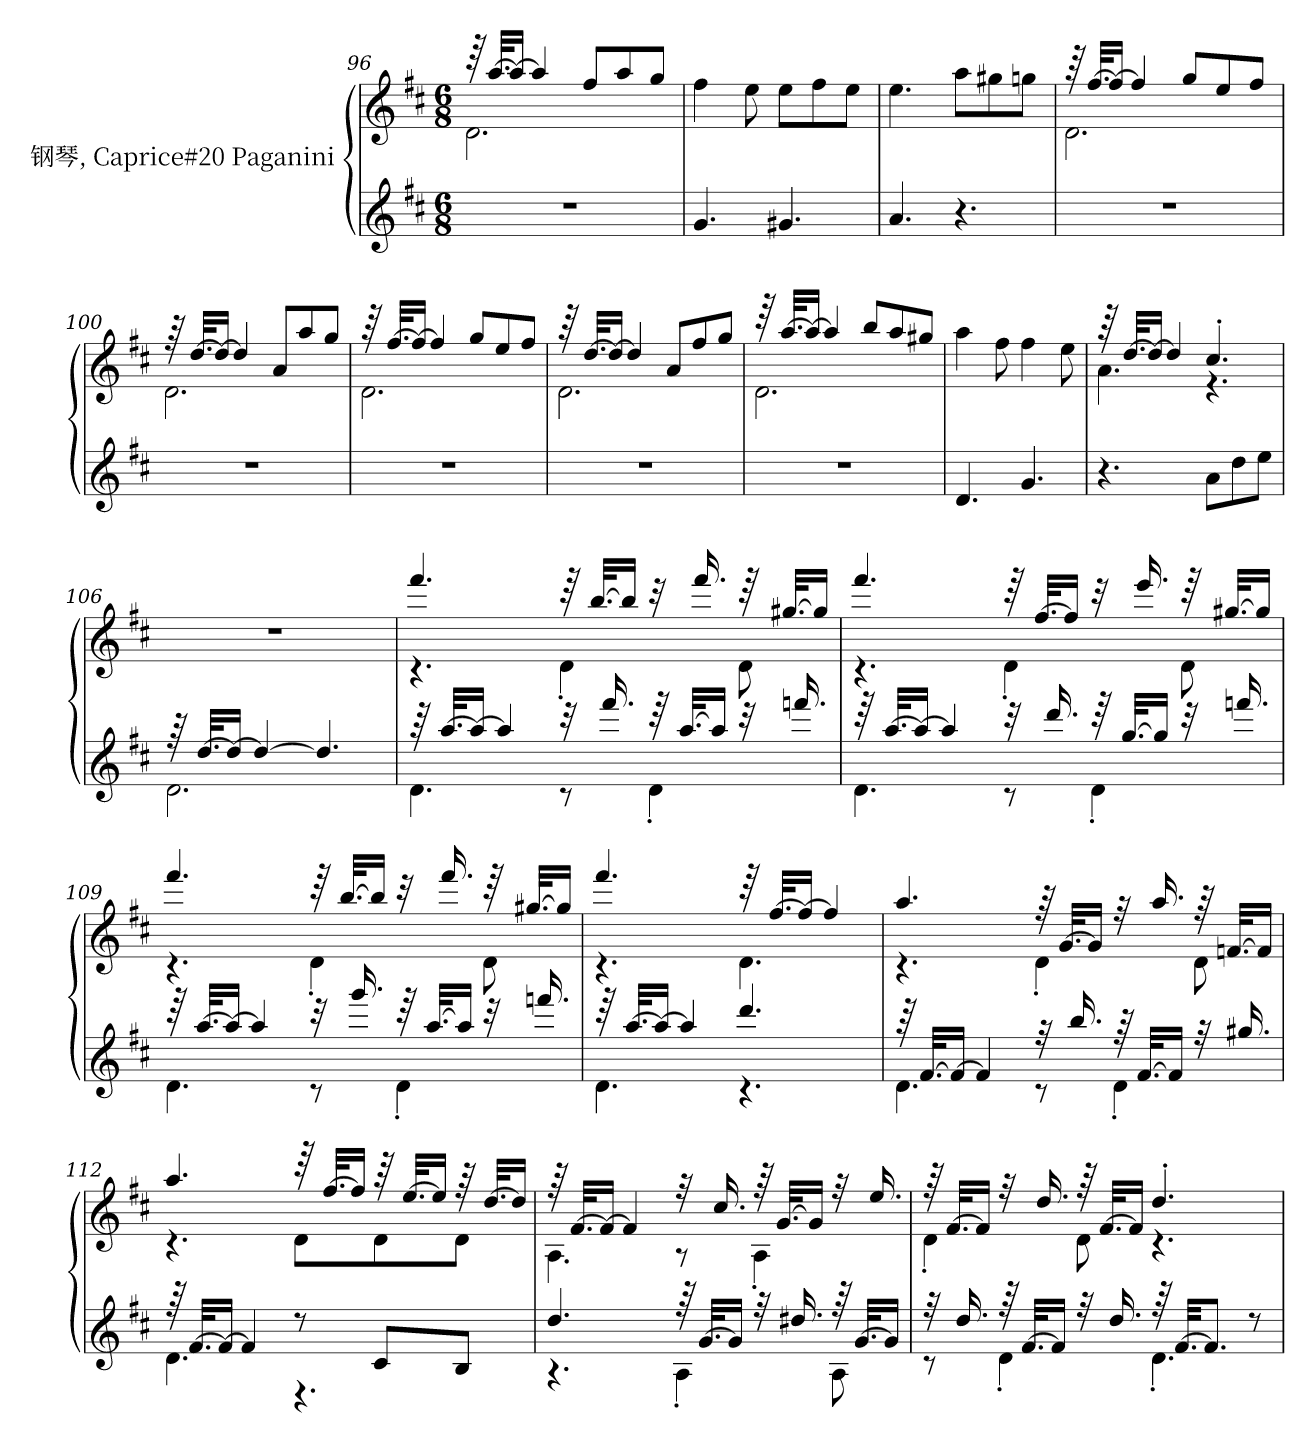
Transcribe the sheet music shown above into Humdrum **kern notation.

**kern	**kern
*part1	*part1
*staff2	*staff1
*I"钢琴, Caprice#20 Paganini	*
!!LO:LB:g=z
*clefG2	*clefG2
*k[f#c#]	*k[f#c#]
*M6/8	*M6/8
=96	=96
*	*^
2.r	64r	2.d\
.	[32.aa/KLL	.
.	16aa/JJ_	.
.	4aa/]	.
.	8ff#/L	.
.	8aa/	.
.	8gg/J	.
*	*v	*v
=97	=97
4.g/	4ff#\
.	8ee\
4.g#X/	8ee\L
.	8ff#\
.	8ee\J
=98	=98
4.a/	4.ee\
4.r	8aa\L
.	8gg#X\
.	8ggn\J
=99	=99
*	*^
2.r	64r	2.d\
.	[32.ff#/KLL	.
.	16ff#/JJ_	.
.	4ff#/]	.
.	8gg/L	.
.	8ee/	.
.	8ff#/J	.
=100	=100	=100
2.r	64r	2.d\
.	[32.dd/KLL	.
.	16dd/JJ_	.
.	4dd/]	.
.	8a/L	.
.	8aa/	.
.	8gg/J	.
!!LO:LB:g=z	!!
=101	=101	=101
2.r	64r	2.d\
.	[32.ff#/KLL	.
.	16ff#/JJ_	.
.	4ff#/]	.
.	8gg/L	.
.	8ee/	.
.	8ff#/J	.
=102	=102	=102
2.r	64r	2.d\
.	[32.dd/KLL	.
.	16dd/JJ_	.
.	4dd/]	.
.	8a/L	.
.	8ff#/	.
.	8gg/J	.
=103	=103	=103
2.r	64r	2.d\
.	[32.aa/KLL	.
.	16aa/JJ_	.
.	4aa/]	.
.	8bb/L	.
.	8aa/	.
.	8gg#X/J	.
*	*v	*v
=104	=104
4.d/	4aa\
.	8ff#\
4.g/	4ff#\
.	8ee\
!!LO:LB:g=z
=105	=105
*	*^
4.r	64r	4.a\
.	[32.dd/KLL	.
.	16dd/JJ_	.
.	4dd/]	.
8a\L	4.cc#'/	4.r
8dd\	.	.
8ee\J	.	.
*	*v	*v
=106	=106
*^	*
64r	2.d\	2.r
[32.dd/KLL	.	.
16dd/JJ_	.	.
4dd/_	.	.
4.dd/]	.	.
=107	=107	=107
*	*	*^
64r	4.d\	4.fff#/	4.r
[32.aa/KLL	.	.	.
16aa/JJ_	.	.	.
4aa/]	.	.	.
32r	8r	64r	4d'\
.	.	[32.bb/KLL	.
16.fff#/	.	.	.
.	.	16bb/JJ]	.
64r	4d'\	32r	.
[32.aa/KLL	.	.	.
.	.	16.fff#/	.
16aa/JJ]	.	.	.
32r	.	64r	8d\
.	.	[32.gg#X/KLL	.
16.fffn/	.	.	.
.	.	16gg#/JJ]	.
!!LO:LB:g=z	!!
=108	=108	=108	=108
64r	4.d\	4.fff#/	4.r
[32.aa/KLL	.	.	.
16aa/JJ_	.	.	.
4aa/]	.	.	.
32r	8r	64r	4d'\
.	.	[32.ff#/KLL	.
16.ddd/	.	.	.
.	.	16ff#/JJ]	.
64r	4d'\	32r	.
[32.gg/KLL	.	.	.
.	.	16.eee/	.
16gg/JJ]	.	.	.
32r	.	64r	8d\
.	.	[32.gg#X/KLL	.
16.fffn/	.	.	.
.	.	16gg#/JJ]	.
=109	=109	=109	=109
64r	4.d\	4.fff#/	4.r
[32.aa/KLL	.	.	.
16aa/JJ_	.	.	.
4aa/]	.	.	.
32r	8r	64r	4d'\
.	.	[32.bb/KLL	.
16.ggg/	.	.	.
.	.	16bb/JJ]	.
64r	4d'\	32r	.
[32.aa/KLL	.	.	.
.	.	16.fff#/	.
16aa/JJ]	.	.	.
32r	.	64r	8d\
.	.	[32.gg#X/KLL	.
16.fffn/	.	.	.
.	.	16gg#/JJ]	.
!!LO:LB:g=z	!!
=110	=110	=110	=110
64r	4.d\	4.fff#/	4.r
[32.aa/KLL	.	.	.
16aa/JJ_	.	.	.
4aa/]	.	.	.
4.ddd/	4.r	64r	4.d\
.	.	[32.ff#/KLL	.
.	.	16ff#/JJ_	.
.	.	4ff#/]	.
=111	=111	=111	=111
64r	4.d\	4.aa/	4.r
[32.f#/KLL	.	.	.
16f#/JJ_	.	.	.
4f#/]	.	.	.
32r	8r	64r	4d'\
.	.	[32.g/KLL	.
16.bb/	.	.	.
.	.	16g/JJ]	.
64r	4d'\	32r	.
[32.f#/KLL	.	.	.
.	.	16.aa/	.
16f#/JJ]	.	.	.
32r	.	64r	8d\
.	.	[32.fn/KLL	.
16.gg#X/	.	.	.
.	.	16f/JJ]	.
!!LO:PB:g=z	!!
=112	=112	=112	=112
64r	4.d\	4.aa/	4.r
[32.f#/KLL	.	.	.
16f#/JJ_	.	.	.
4f#/]	.	.	.
8r	4.r	64r	8d\L
.	.	[32.ff#/KLL	.
.	.	16ff#/JJ]	.
8c#/L	.	64r	8d\
.	.	[32.ee/KLL	.
.	.	16ee/JJ]	.
8B/J	.	64r	8d\J
.	.	[32.dd/KLL	.
.	.	16dd/JJ]	.
=113	=113	=113	=113
4.dd/	4.r	64r	4.A\
.	.	[32.f#/KLL	.
.	.	16f#/JJ_	.
.	.	4f#/]	.
64r	4A'\	32r	8r
[32.g/KLL	.	.	.
.	.	16.cc#/	.
16g/JJ]	.	.	.
32r	.	64r	4A'\
.	.	[32.g/KLL	.
16.dd#X/	.	.	.
.	.	16g/JJ]	.
64r	8A\	32r	.
[32.g/KLL	.	.	.
.	.	16.ee/	.
16g/JJ]	.	.	.
!!LO:LB:g=z	!!
=114	=114	=114	=114
32r	8r	64r	4d'\
.	.	[32.f#/KLL	.
16.dd/	.	.	.
.	.	16f#/JJ]	.
64r	4d'\	32r	.
[32.f#/KLL	.	.	.
.	.	16.dd/	.
16f#/JJ]	.	.	.
32r	.	64r	8d\
.	.	[32.f#/KLL	.
16.dd/	.	.	.
.	.	16f#/JJ]	.
64r	4.d'\	4.dd'/	4.r
[32.f#/KKL	.	.	.
8.f#/J]	.	.	.
8r	.	.	.
*v	*v	*	*
*	*v	*v
=	=
*-	*-
